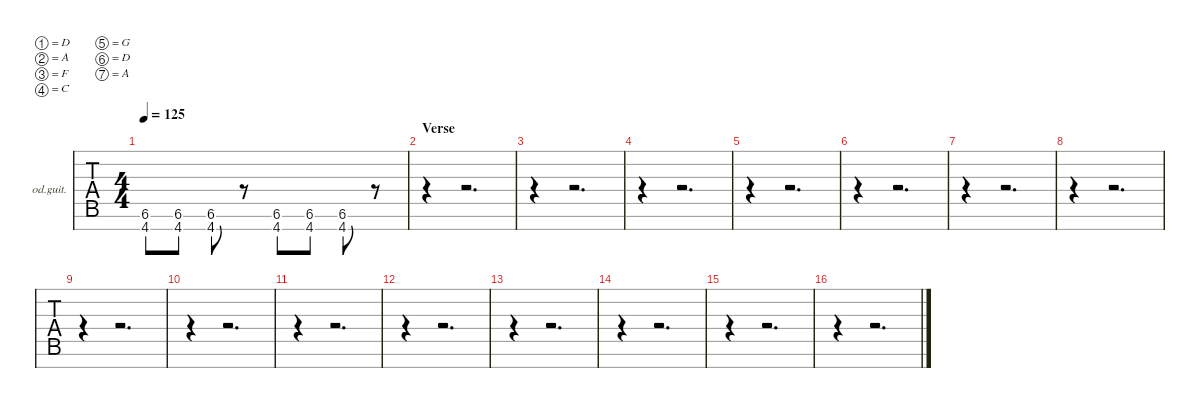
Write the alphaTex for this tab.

\defaultSystemsLayout 4
\hideDynamics
\bracketExtendMode nobrackets
\firstSystemTrackNameOrientation horizontal
\otherSystemsTrackNameOrientation horizontal
\track ("7str" "od.guit.") {defaultSystemsLayout 4 solo instrument overdrivenguitar}
\staff {tabs}
\tuning (D4 A3 F3 C3 G2 D2 A1)
\ts (4 4)
\scale
0.943358
\tempo 125
\accidentals auto
\clef g2
\ottava regular
\simile none
\scale
0.943358
\ks c#minor
(6.6{acc #} 4.7{acc #}).8{dy mf beam Up} (6.6{acc #} 4.7{acc #}).8{beam Up} (6.6{acc #} 4.7{acc #}).8{beam Up} r.8{beam Up} (6.6{acc #} 4.7{acc #}).8{beam Up} (6.6{acc #} 4.7{acc #}).8{beam Up} (6.6{acc #} 4.7{acc #}).8{beam Up} r.8{beam Up} |
\section ("" "Verse")
\scale
1.20972
\scale
1.20972 r.4{beam Down} r.2{d beam Down} |
\scale
0.930095
\scale
0.930095 r.4{beam Down} r.2{d beam Down} |
\scale
0.930095
\scale
0.930095 r.4{beam Down} r.2{d beam Down} |
\scale
0.930095
\scale
0.930095 r.4{beam Down} r.2{d beam Down} |
\scale
1.21366
\scale
1.21366 r.4{beam Down} r.2{d beam Down} |
\scale
0.928779
\scale
0.928779 r.4{beam Down} r.2{d beam Down} |
\scale
0.928779
\scale
0.928779 r.4{beam Down} r.2{d beam Down} |
\scale
0.928779
\scale
0.928779 r.4{beam Down} r.2{d beam Down} |
\scale
1.21366
\scale
1.21366 r.4{beam Down} r.2{d beam Down} |
\scale
0.928779
\scale
0.928779 r.4{beam Down} r.2{d beam Down} |
\scale
0.928779
\scale
0.928779 r.4{beam Down} r.2{d beam Down} |
\scale
0.928779
\scale
0.928779 r.4{beam Down} r.2{d beam Down} |
\scale
1.21366
\scale
1.21366 r.4{beam Down} r.2{d beam Down} |
\scale
0.928779
\scale
0.928779 r.4{beam Down} r.2{d beam Down} |
\scale
0.928779
\scale
0.928779 r.4{beam Down} r.2{d beam Down}
